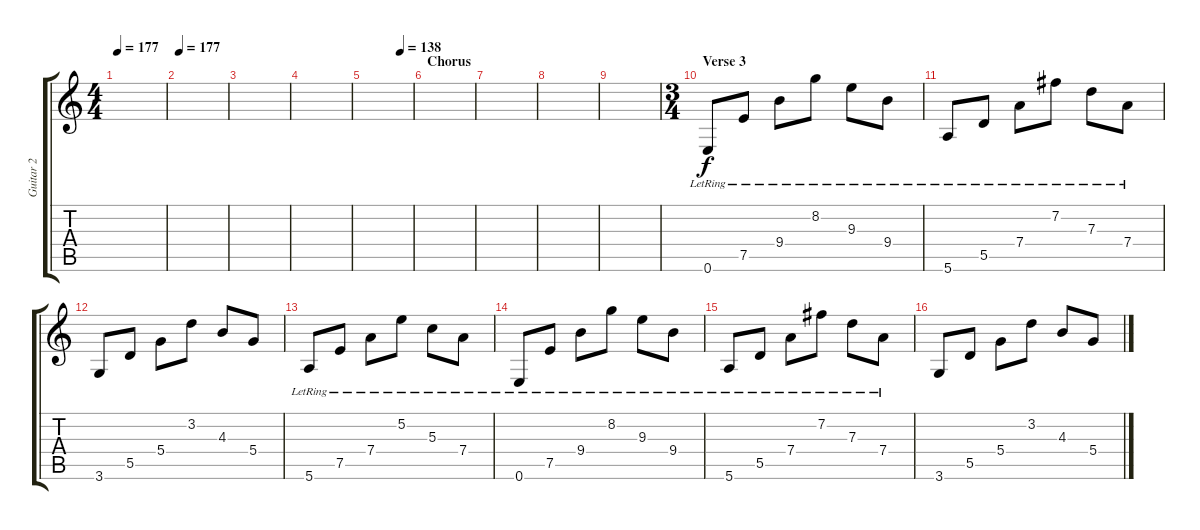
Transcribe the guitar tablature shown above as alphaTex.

\track ("Guitar 2" "Guitar 2") {instrument acousticguitarnylon}
\staff {score tabs}
\tuning (E4 B3 G3 D3 A2 E2) {hide}
\ts (4 4)
\tempo 177
\clef g2
\ks c
|
\tempo 177
|
|
|
\tempo (138 0.75)
|
\section ("" "Chorus")
|
|
|
|
\ts (3 4)
\section ("" "Verse 3")
0.6{lr}.8 7.5{lr}.8 9.4{lr}.8 8.2{lr}.8 9.3{lr}.8 9.4{lr}.8 |
5.6{lr}.8 5.5{lr}.8 7.4{lr}.8 7.2{lr}.8 7.3{lr}.8 7.4{lr}.8 |
3.6.8 5.5.8 5.4.8 3.2.8 4.3.8 5.4.8 |
5.6{lr}.8 7.5{lr}.8 7.4{lr}.8 5.2{lr}.8 5.3{lr}.8 7.4{lr}.8 |
0.6{lr}.8 7.5{lr}.8 9.4{lr}.8 8.2{lr}.8 9.3{lr}.8 9.4{lr}.8 |
5.6{lr}.8 5.5{lr}.8 7.4{lr}.8 7.2{lr}.8 7.3{lr}.8 7.4{lr}.8 |
3.6.8 5.5.8 5.4.8 3.2.8 4.3.8 5.4.8
